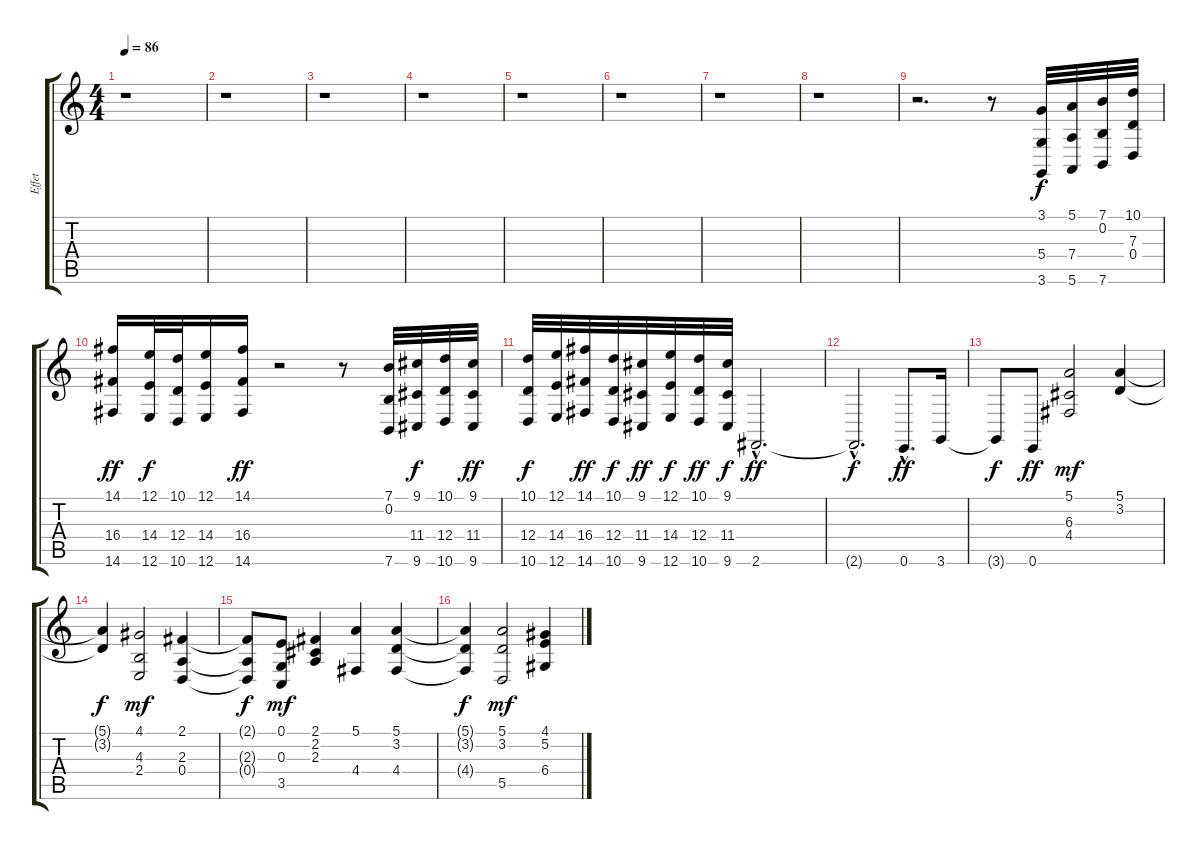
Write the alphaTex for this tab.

\track ("Effet" "Effet") {instrument lead2sawtooth}
\staff {score tabs}
\tuning (E4 B3 G3 D3 A2 E2) {hide}
\ts (4 4)
\tempo 86
\clef g2
\ks c
r.1{dy f instrument lead2sawtooth} |
r.1 |
r.1 |
r.1 |
r.1 |
r.1 |
r.1 |
r.1 |
r.2{d} r.8 (3.1 5.4 3.6).32 (5.1 7.4 5.6).32 (7.1 0.2 7.6).32 (10.1 7.3 0.4).32 |
(14.1 16.4 14.6).16{dy ff} (12.1 14.4 12.6).32{dy f} (10.1 12.4 10.6).32 (12.1 14.4 12.6).16 (14.1 16.4 14.6).16{dy ff} r.2 r.8 (7.1 0.2 7.6).32 (9.1 11.4 9.6).32{dy f} (10.1 12.4 10.6).32 (9.1 11.4 9.6).32{dy ff} |
(10.1 12.4 10.6).32{dy f} (12.1 14.4 12.6).32 (14.1 16.4 14.6).32{dy ff} (10.1 12.4 10.6).32{dy f} (9.1 11.4 9.6).32{dy ff} (12.1 14.4 12.6).32{dy f} (10.1 12.4 10.6).32{dy ff} (9.1 11.4 9.6).32{dy f} 2.6{hac}.2{d dy ff} |
2.6{hac t}.2{d dy f} 0.6{hac}.8{d dy ff} 3.6.16 |
3.6{t}.8{dy f} 0.6.8{dy ff} (5.1 6.3 4.4).2{dy mf} (5.1 3.2).4 |
(5.1{t} 3.2{t}).4{dy f} (4.1 4.3 2.4).2{dy mf} (2.1 2.3 0.4).4 |
(2.1{t} 2.3{t} 0.4{t}).8{dy f} (0.1 0.3 3.5).8{dy mf} (2.1 2.2 2.3).4 (5.1 4.4).4 (5.1 3.2 4.4).4 |
(5.1{t} 3.2{t} 4.4{t}).4{dy f} (5.1 3.2 5.5).2{dy mf} (4.1 5.2 6.4).4
